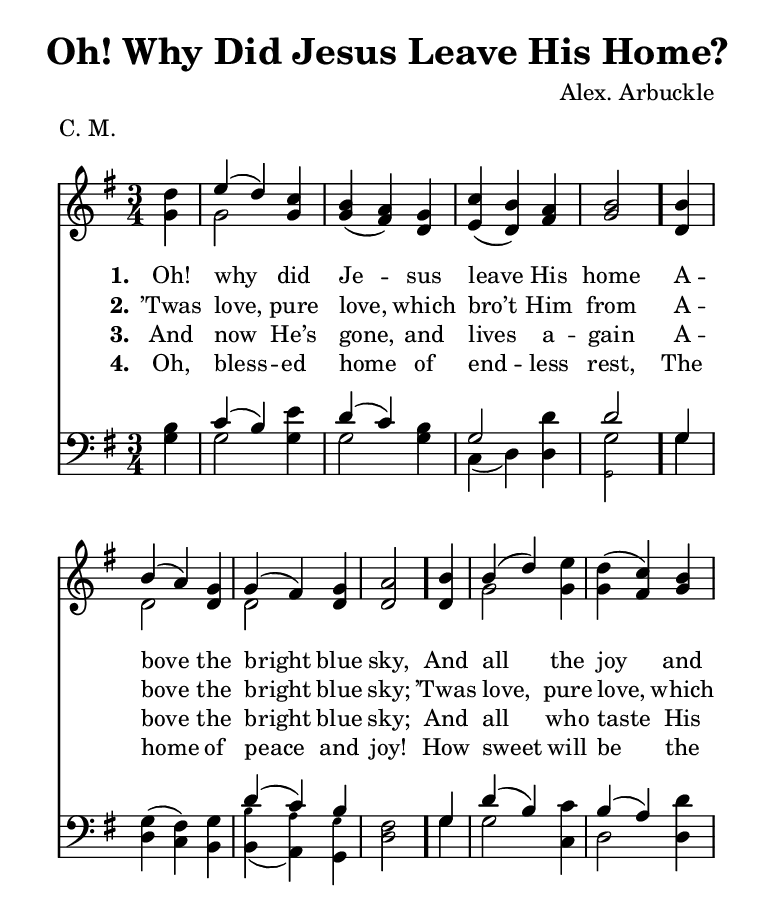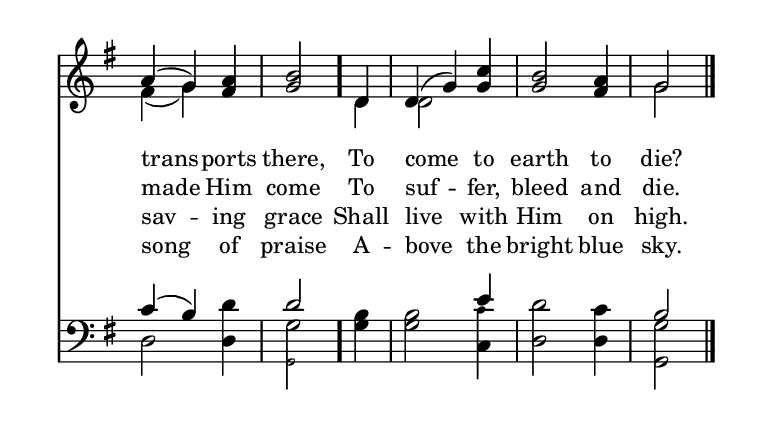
\include "common/global.ily"
\paper {
  \include "common/paper.ily"
  ragged-bottom = ##t
}

\header{
  hymnnumber = "253"
  title = "Oh! Why Did Jesus Leave His Home?"
  tunename = "Munhall"
  meter = "C. M."
  poet = ""
  composer = "Alex. Arbuckle"
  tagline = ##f
}

global = {
  \include "common/overrides.ily"
  \override Staff.TimeSignature.style = #'numbered
  \time 3/4
  \override Score.MetronomeMark.transparent = ##t % hide all fermata changes too
  \tempo 4=100
  \key g \major
  \partial 4
  \autoBeamOff
}

notesSoprano = {
\global
\relative c'' {

  d4 | e( d) c | b( a) g | c( b) a | b2
  b4 | b( a) g | g( fis) g | a2
  b4 | b( d) e | d( c) b | a( g) a | b2
  d,4 | d( g) c | b2 a4 | g2

  \bar "|."

}
}

notesAlto = {
\global
\relative e' {

  g4 | g2 g4 | g( fis) d | e( d) fis | g2
  d4 | d2 d4 | d2 d4 | d2
  d4 | g2 g4 | g( fis) g | fis( g) fis | g2
  d4 | d2 g4 | g2 fis4 | g2

}
}

notesTenor = {
\global
\relative a {

  b4 | c( b) e | d( c) b | g2 d'4 | d2
  g,4 | g( fis) g | d'( c) b | fis2
  g4 | d'( b) c | b( a) d | c( b) d | d2
  b4 | b2 e4 | d2 c4 | b2

}
}

notesBass = {
\global
\relative f {

  % TODO make chords with different note-head sizes use same stem, like original
  g4 | g2 g4 | g2 g4 | c,( d) d | <g \tweak font-size #-4 g,>2
  g4 | d( c) b | <b \tweak font-size #-4 b'>( <a \tweak font-size #-4 a'>) <g \tweak font-size #-4 g'> | d'2
  g4 | g2 c,4 | d2 d4 | d2 d4 | <g \tweak font-size #-4 g,>2
  g4 | g2 <c, \tweak font-size #-4 c'>4 | d2 d4 | <g g,>2

}
}

wordsA = \lyricmode {
\set stanza = "1."

Oh! why did Je -- sus leave His home \bar "."
A -- bove the bright blue sky, \bar "."
And all the joy and trans -- ports there, \bar "."
To come to earth to die? \bar "."

}

wordsB = \lyricmode {
\set stanza = "2."

’Twas love, pure love, which bro’t Him from
A -- bove the bright blue sky;
’Twas love, pure love, which made Him come
To suf -- fer, bleed and die.

}

wordsC = \lyricmode {
\set stanza = "3."

And now He’s gone, and lives a -- gain
A -- bove the bright blue sky;
And all who taste His sav -- ing grace
Shall live with Him on high.

}

wordsD = \lyricmode {
\set stanza = "4."

Oh, bless -- ed home of end -- less rest,
The home of peace and joy!
How sweet will be the song of praise
A -- bove the bright blue sky.

}

\score {
  \context ChoirStaff <<
    \context Staff = upper <<
      \set Staff.autoBeaming = ##f
      \set ChoirStaff.systemStartDelimiter = #'SystemStartBar
      \set ChoirStaff.printPartCombineTexts = ##f
      \partcombine #'(2 . 9) \notesSoprano \notesAlto
      \context NullVoice = sopranos { \voiceOne << \notesSoprano >> }
      \context Lyrics = one   \lyricsto sopranos \wordsA
      \context Lyrics = two   \lyricsto sopranos \wordsB
      \context Lyrics = three \lyricsto sopranos \wordsC
      \context Lyrics = four  \lyricsto sopranos \wordsD
    >>
    \context Staff = men <<
      \set Staff.autoBeaming = ##f
      \clef bass
      \set ChoirStaff.printPartCombineTexts = ##f
      \partcombine #'(2 . 9) \notesTenor \notesBass
    >>
  >>
  \layout {
    \include "common/layout.ily"
  }
  \midi{
    \include "common/midi.ily"
  }
}

\version "2.19.49"  % necessary for upgrading to future LilyPond versions.

% vi:set et ts=2 sw=2 ai nocindent syntax=lilypond:
